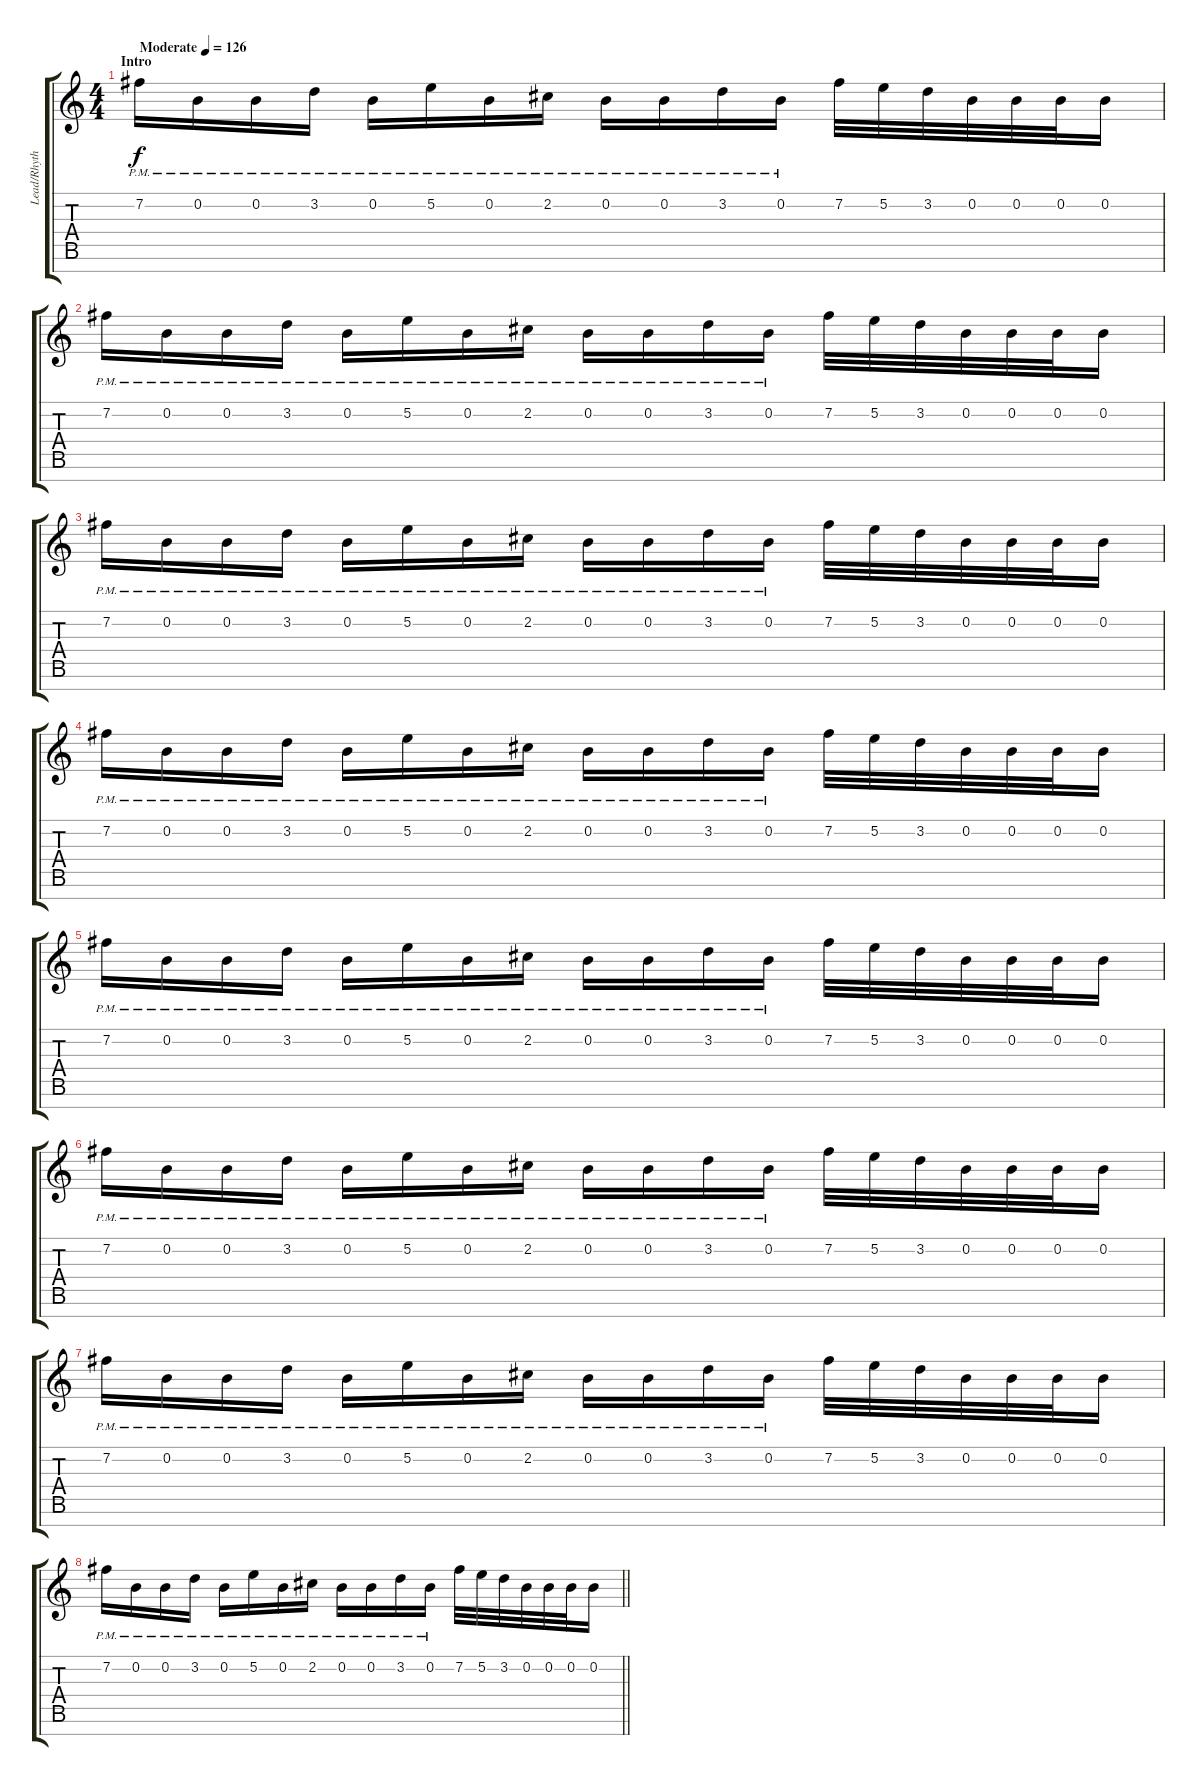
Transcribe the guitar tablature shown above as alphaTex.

\track ("Lead/Rhythm" "Lead/Rhyth") {instrument distortionguitar}
\staff {score tabs}
\tuning (E4 B3 G3 D3 A2 E2 B1) {hide}
\ts (4 4)
\section ("" "Intro")
\tempo (126 "Moderate")
\clef g2
\ks c
7.2{pm}.16{dy f balance 16 instrument distortionguitar} 0.2{pm}.16 0.2{pm}.16 3.2{pm}.16 0.2{pm}.16 5.2{pm}.16 0.2{pm}.16 2.2{pm}.16 0.2{pm}.16 0.2{pm}.16 3.2{pm}.16 0.2{pm}.16 7.2.32 5.2.32 3.2.32 0.2.32 0.2.32 0.2.32 0.2.16 |
7.2{pm}.16 0.2{pm}.16 0.2{pm}.16 3.2{pm}.16 0.2{pm}.16 5.2{pm}.16 0.2{pm}.16 2.2{pm}.16 0.2{pm}.16 0.2{pm}.16 3.2{pm}.16 0.2{pm}.16 7.2.32 5.2.32 3.2.32 0.2.32 0.2.32 0.2.32 0.2.16 |
7.2{pm}.16 0.2{pm}.16 0.2{pm}.16 3.2{pm}.16 0.2{pm}.16 5.2{pm}.16 0.2{pm}.16 2.2{pm}.16 0.2{pm}.16 0.2{pm}.16 3.2{pm}.16 0.2{pm}.16 7.2.32 5.2.32 3.2.32 0.2.32 0.2.32 0.2.32 0.2.16 |
7.2{pm}.16 0.2{pm}.16 0.2{pm}.16 3.2{pm}.16 0.2{pm}.16 5.2{pm}.16 0.2{pm}.16 2.2{pm}.16 0.2{pm}.16 0.2{pm}.16 3.2{pm}.16 0.2{pm}.16 7.2.32 5.2.32 3.2.32 0.2.32 0.2.32 0.2.32 0.2.16 |
7.2{pm}.16 0.2{pm}.16 0.2{pm}.16 3.2{pm}.16 0.2{pm}.16 5.2{pm}.16 0.2{pm}.16 2.2{pm}.16 0.2{pm}.16 0.2{pm}.16 3.2{pm}.16 0.2{pm}.16 7.2.32 5.2.32 3.2.32 0.2.32 0.2.32 0.2.32 0.2.16 |
7.2{pm}.16 0.2{pm}.16 0.2{pm}.16 3.2{pm}.16 0.2{pm}.16 5.2{pm}.16 0.2{pm}.16 2.2{pm}.16 0.2{pm}.16 0.2{pm}.16 3.2{pm}.16 0.2{pm}.16 7.2.32 5.2.32 3.2.32 0.2.32 0.2.32 0.2.32 0.2.16 |
7.2{pm}.16 0.2{pm}.16 0.2{pm}.16 3.2{pm}.16 0.2{pm}.16 5.2{pm}.16 0.2{pm}.16 2.2{pm}.16 0.2{pm}.16 0.2{pm}.16 3.2{pm}.16 0.2{pm}.16 7.2.32 5.2.32 3.2.32 0.2.32 0.2.32 0.2.32 0.2.16 |
\barLineRight lightlight
7.2{pm}.16 0.2{pm}.16 0.2{pm}.16 3.2{pm}.16 0.2{pm}.16 5.2{pm}.16 0.2{pm}.16 2.2{pm}.16 0.2{pm}.16 0.2{pm}.16 3.2{pm}.16 0.2{pm}.16 7.2.32 5.2.32 3.2.32 0.2.32 0.2.32 0.2.32 0.2.16
